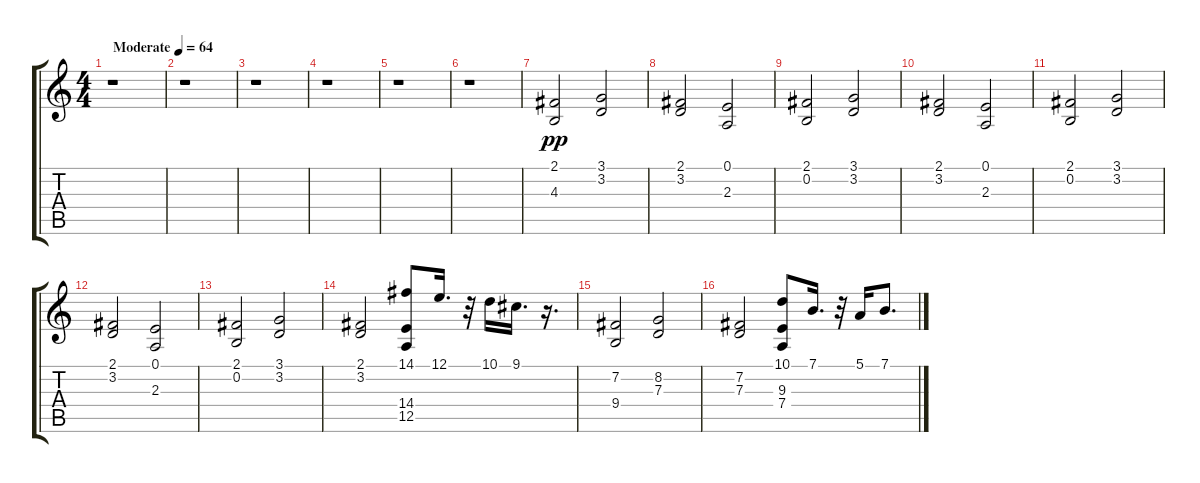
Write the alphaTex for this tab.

\track "" {instrument stringensemble1}
\staff {score tabs}
\tuning (E4 B3 G3 D3 A2 E2) {hide}
\ts (4 4)
\tempo (64 "Moderate")
\clef g2
\ks c
r.1{dy pp instrument stringensemble1} |
r.1 |
r.1 |
r.1 |
r.1 |
r.1 |
(2.1 4.3).2 (3.1 3.2).2 |
(2.1 3.2).2 (0.1 2.3).2 |
(2.1 0.2).2 (3.1 3.2).2 |
(2.1 3.2).2 (0.1 2.3).2 |
(2.1 0.2).2 (3.1 3.2).2 |
(2.1 3.2).2 (0.1 2.3).2 |
(2.1 0.2).2 (3.1 3.2).2 |
(2.1 3.2).2 (14.1 14.4 12.5).8 12.1.16{d} r.32 10.1.16 9.1.16{d} r.16{d} |
(7.2 9.4).2 (8.2 7.3).2 |
(7.2 7.3).2 (10.1 9.3 7.4).8 7.1.16{d} r.32 5.1.16 7.1.8{d}
